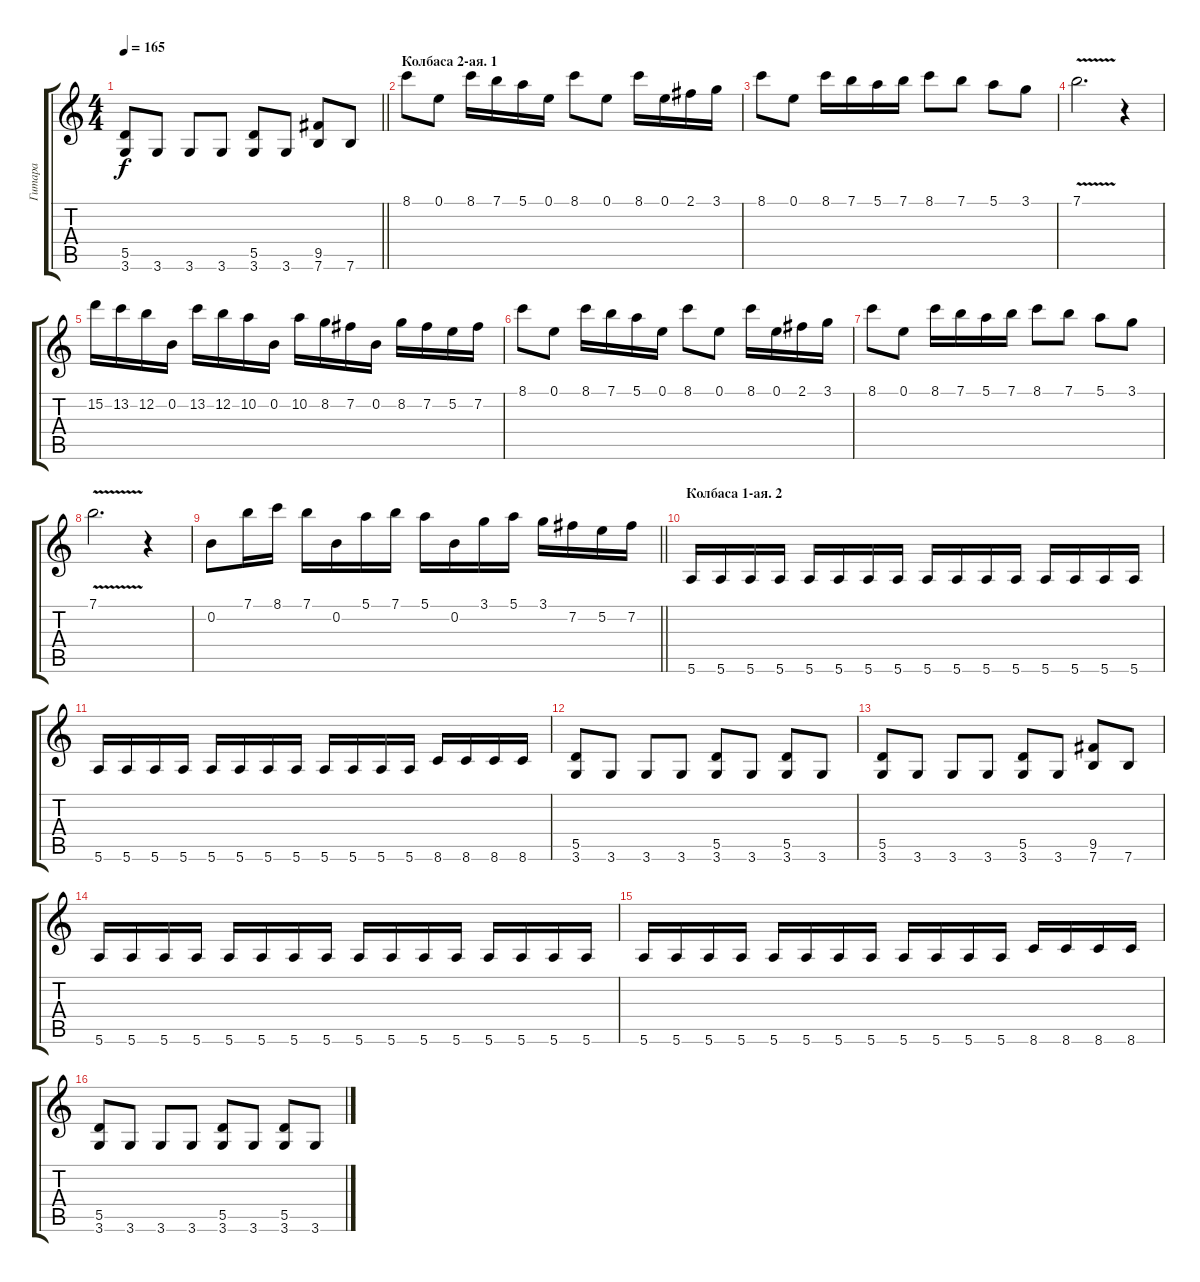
\track ("Гитара" "Гитара") {instrument distortionguitar}
\staff {score tabs}
\tuning (E4 B3 G3 D3 A2 E2) {hide}
\ts (4 4)
\tempo 165
\clef g2
\barLineRight lightlight
\ks c
(5.5 3.6).8{dy f} 3.6.8 3.6.8 3.6.8 (5.5 3.6).8 3.6.8 (9.5 7.6).8 7.6.8 |
\section ("" "Колбаса 2-ая. 1")
8.1.8{volume 13} 0.1.8 8.1.16 7.1.16 5.1.16 0.1.16 8.1.8 0.1.8 8.1.16 0.1.16 2.1.16 3.1.16 |
8.1.8 0.1.8 8.1.16 7.1.16 5.1.16 7.1.16 8.1.8 7.1.8 5.1.8 3.1.8 |
7.1{v}.2{d} r.4 |
15.2.16 13.2.16 12.2.16 0.2.16 13.2.16 12.2.16 10.2.16 0.2.16 10.2.16 8.2.16 7.2.16 0.2.16 8.2.16 7.2.16 5.2.16 7.2.16 |
8.1.8 0.1.8 8.1.16 7.1.16 5.1.16 0.1.16 8.1.8 0.1.8 8.1.16 0.1.16 2.1.16 3.1.16 |
8.1.8 0.1.8 8.1.16 7.1.16 5.1.16 7.1.16 8.1.8 7.1.8 5.1.8 3.1.8 |
7.1{v}.2{d} r.4 |
\barLineRight lightlight
0.2.8 7.1.16 8.1.16 7.1.16 0.2.16 5.1.16 7.1.16 5.1.16 0.2.16 3.1.16 5.1.16 3.1.16 7.2.16 5.2.16 7.2.16 |
\section ("" "Колбаса 1-ая. 2")
5.6.16{volume 12} 5.6.16 5.6.16 5.6.16 5.6.16 5.6.16 5.6.16 5.6.16 5.6.16 5.6.16 5.6.16 5.6.16 5.6.16 5.6.16 5.6.16 5.6.16 |
5.6.16 5.6.16 5.6.16 5.6.16 5.6.16 5.6.16 5.6.16 5.6.16 5.6.16 5.6.16 5.6.16 5.6.16 8.6.16 8.6.16 8.6.16 8.6.16 |
(5.5 3.6).8 3.6.8 3.6.8 3.6.8 (5.5 3.6).8 3.6.8 (5.5 3.6).8 3.6.8 |
(5.5 3.6).8 3.6.8 3.6.8 3.6.8 (5.5 3.6).8 3.6.8 (9.5 7.6).8 7.6.8 |
5.6.16 5.6.16 5.6.16 5.6.16 5.6.16 5.6.16 5.6.16 5.6.16 5.6.16 5.6.16 5.6.16 5.6.16 5.6.16 5.6.16 5.6.16 5.6.16 |
5.6.16 5.6.16 5.6.16 5.6.16 5.6.16 5.6.16 5.6.16 5.6.16 5.6.16 5.6.16 5.6.16 5.6.16 8.6.16 8.6.16 8.6.16 8.6.16 |
(5.5 3.6).8 3.6.8 3.6.8 3.6.8 (5.5 3.6).8 3.6.8 (5.5 3.6).8 3.6.8
